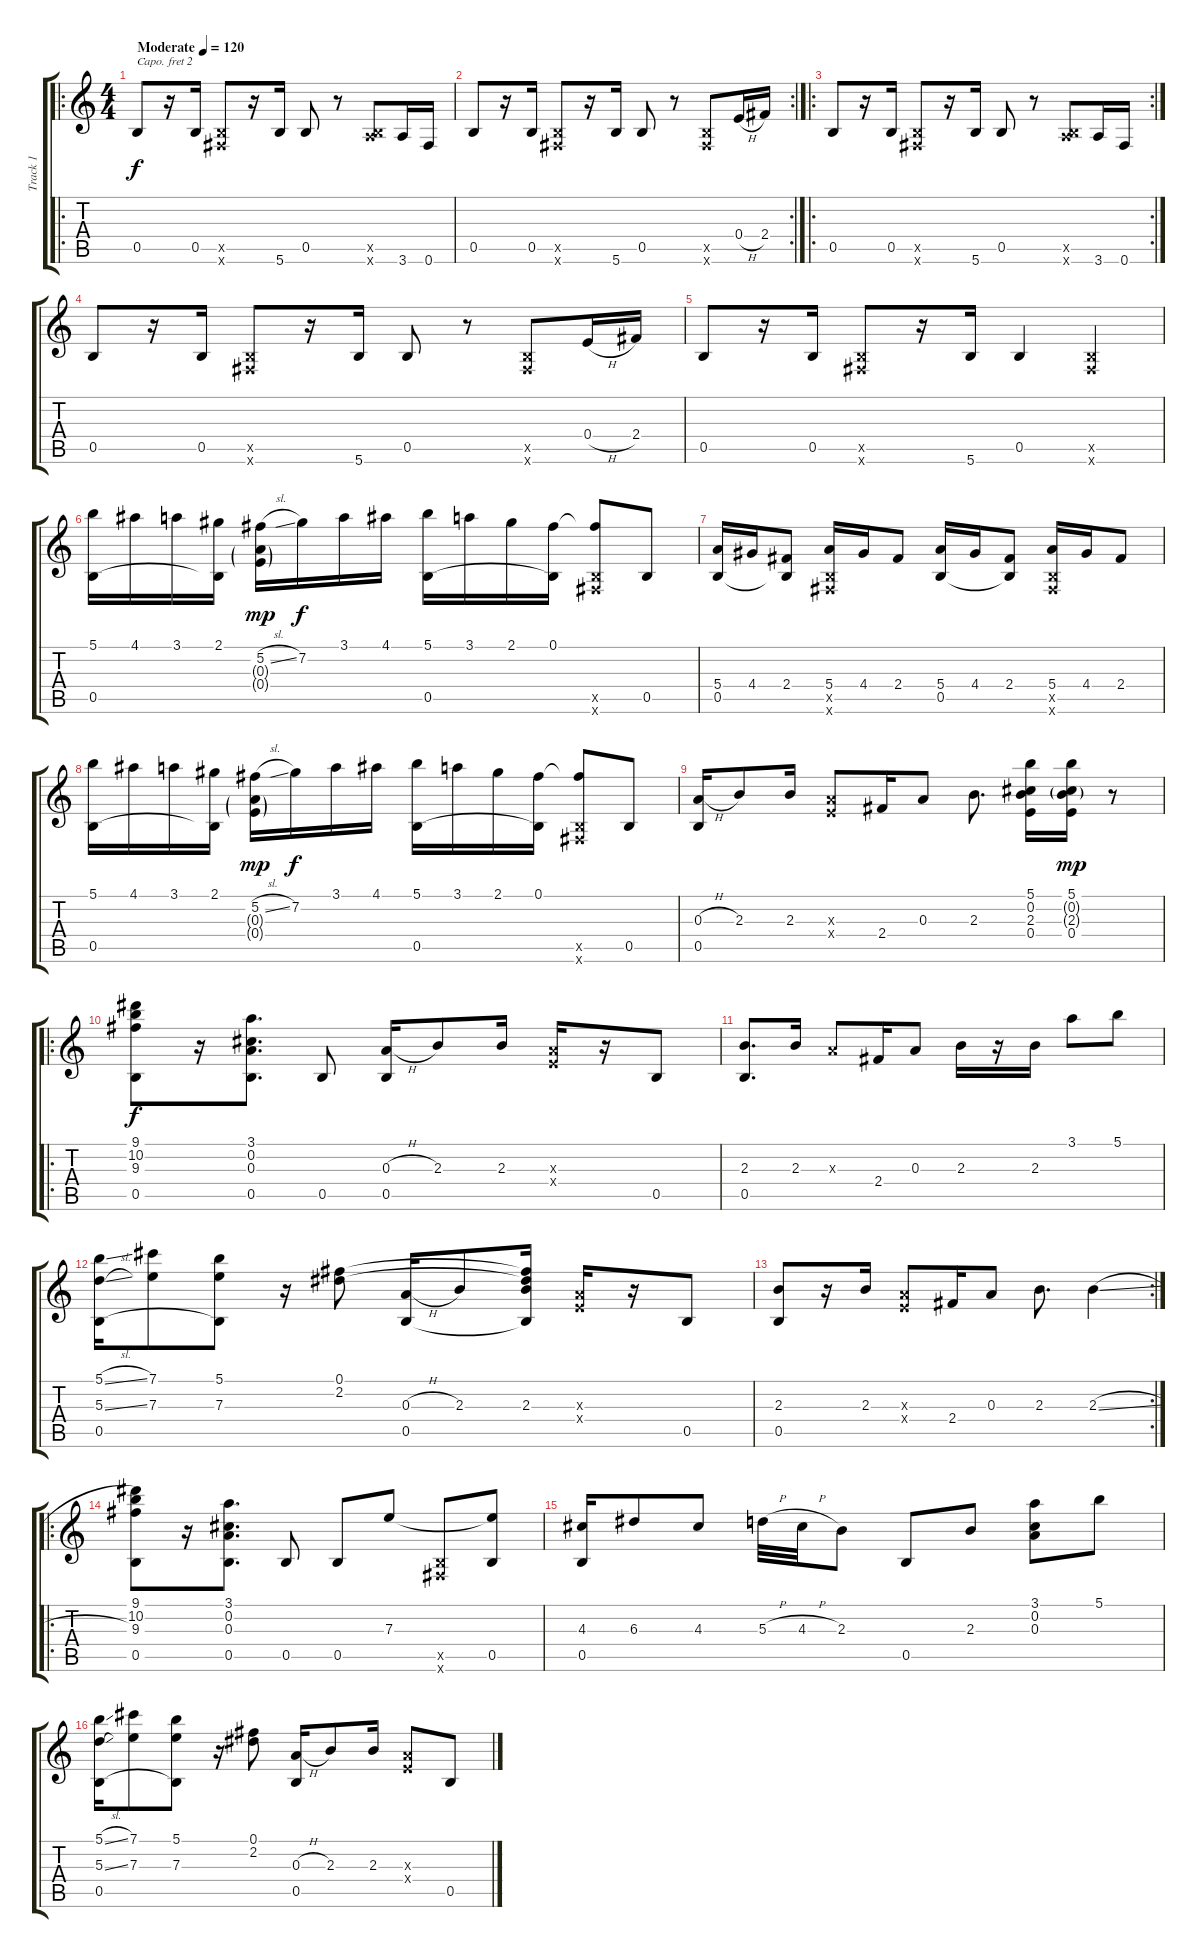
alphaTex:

\track ("Track 1" "Track 1") {instrument acousticguitarsteel}
\staff {score tabs}
\capo 2
\tuning (E4 B3 G3 D3 A2 E2) {hide}
\ro
\ts (4 4)
\tempo (120 "Moderate")
\clef g2
\ks c
0.5.8{dy f instrument acousticguitarsteel} r.16 0.5.16 (0.5{x} 0.6{x}).8 r.16 5.6.16 0.5.8 r.8 (0.5{x} 3.6{x}).8 3.6.16 0.6.16 |
\rc 2
0.5.8 r.16 0.5.16 (0.5{x} 0.6{x}).8 r.16 5.6.16 0.5.8 r.8 (0.5{x} 0.6{x}).8 0.4{h}.16 2.4.16 |
\ro
\rc 2
0.5.8 r.16 0.5.16 (0.5{x} 0.6{x}).8 r.16 5.6.16 0.5.8 r.8 (0.5{x} 3.6{x}).8 3.6.16 0.6.16 |
0.5.8 r.16 0.5.16 (0.5{x} 0.6{x}).8 r.16 5.6.16 0.5.8 r.8 (0.5{x} 0.6{x}).8 0.4{h}.16 2.4.16 |
0.5.8 r.16 0.5.16 (0.5{x} 0.6{x}).8 r.16 5.6.16 0.5.4 (0.5{x} 0.6{x}).4 |
(5.1 0.5).16 4.1.16 3.1.16 (2.1 0.5{t}).16 (5.2{sl} 0.3{g} 0.4{g}).16{dy mp} 7.2.16{dy f} 3.1.16 4.1.16 (5.1 0.5).16 3.1.16 2.1.16 (0.1 0.5{t}).16 (0.1{t} 0.5{x} 0.6{x}).8 0.5.8 |
(5.4 0.5).16 4.4.16 (2.4 0.5{t}).8 (5.4 0.5{x} 0.6{x}).16 4.4.16 2.4.8 (5.4 0.5).16 4.4.16 (2.4 0.5{t}).8 (5.4 0.5{x} 0.6{x}).16 4.4.16 2.4.8 |
(5.1 0.5).16 4.1.16 3.1.16 (2.1 0.5{t}).16 (5.2{sl} 0.3{g} 0.4{g}).16{dy mp} 7.2.16{dy f} 3.1.16 4.1.16 (5.1 0.5).16 3.1.16 2.1.16 (0.1 0.5{t}).16 (0.1{t} 0.5{x} 0.6{x}).8 0.5.8 |
(0.3{h} 0.5).16 2.3.8 2.3.16 (0.3{x} 0.4{x}).8 2.4.16 0.3.8 2.3.8{d} (5.1 0.2 2.3 0.4).16 (5.1 0.2{g} 2.3{g} 0.4).16{dy mp} r.8 |
\ro
(9.1 10.2 9.3 0.5).8{dy f} r.16 (3.1 0.2 0.3 0.5).8{d} 0.5.8 (0.3{h} 0.5).16 2.3.8 2.3.16 (0.3{x} 0.4{x}).16 r.16 0.5.8 |
(2.3 0.5).8{d} 2.3.16 0.3{x}.8 2.4.16 0.3.8 2.3.16 r.16 2.3.16 3.1.8 5.1.8 |
(5.1{sl} 5.3{sl} 0.5).16 (7.1 7.3).8 (5.1 7.3 0.5{t}).8 r.16 (0.1 2.2).8 (0.3{h} 0.5).16 2.3.8 (0.1{t} 2.2{t} 2.3 0.5{t}).16 (0.3{x} 0.4{x}).16 r.16 0.5.8 |
\rc 2
(2.3 0.5).8 r.16 2.3.16 (0.3{x} 0.4{x}).8 2.4.16 0.3.8 2.3.8{d} 2.3{sl}.4 |
\ro
(9.1 10.2 9.3 0.5).8 r.16 (3.1 0.2 0.3 0.5).8{d} 0.5.8 0.5.8 7.3.8 (0.5{x} 0.6{x}).8 (7.3{t} 0.5).8 |
(4.3 0.5).16 6.3.8 4.3.8 5.3{h}.32 4.3{h}.32 2.3.8 0.5.8 2.3.8 (3.1 0.2 0.3).8 5.1.8 |
(5.1{sl} 5.3{sl} 0.5).16 (7.1 7.3).8 (5.1 7.3 0.5{t}).8 r.16 (0.1 2.2).8 (0.3{h} 0.5).16 2.3.8 2.3.16 (0.3{x} 0.4{x}).8 0.5.8
